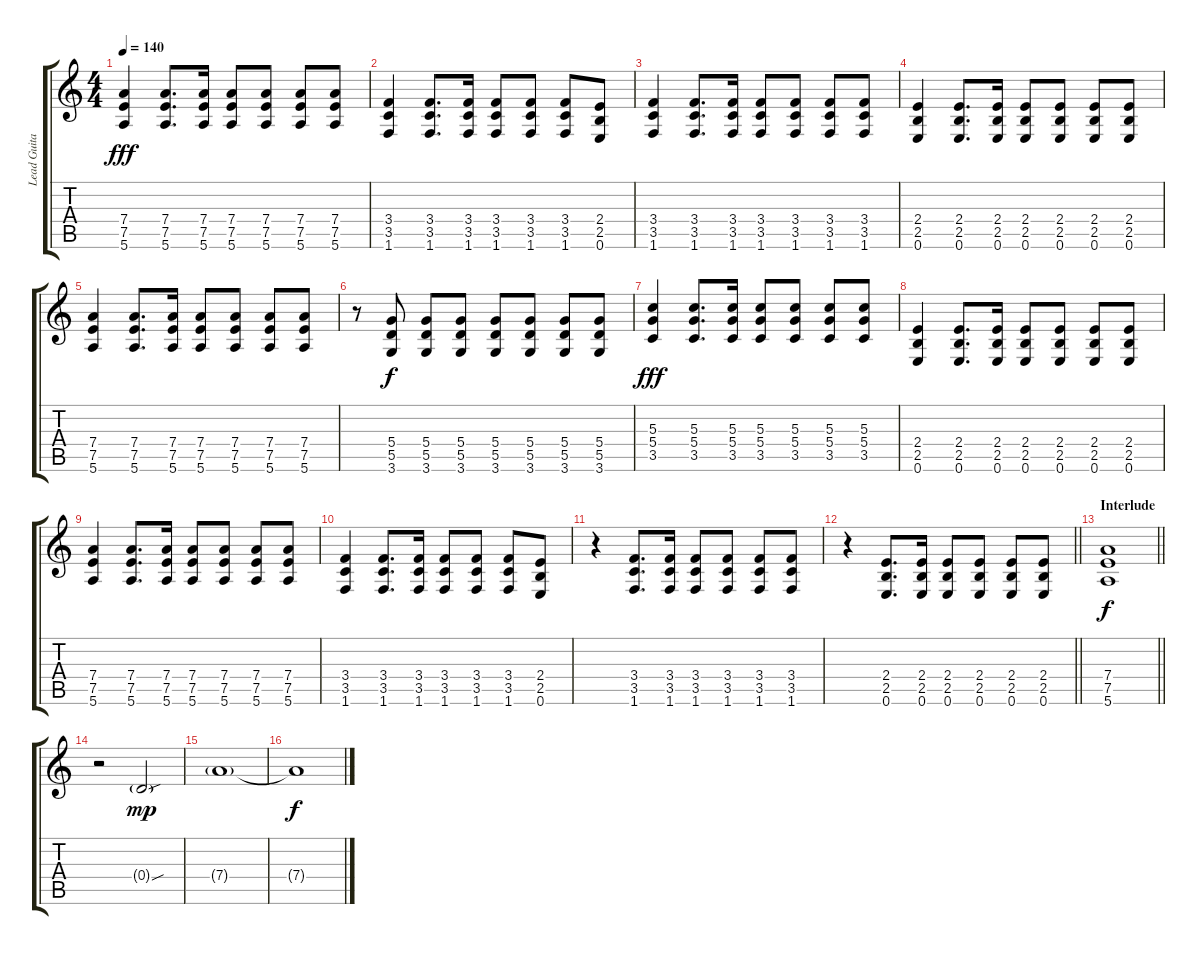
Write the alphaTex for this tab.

\track ("Lead Guitar" "Lead Guita") {instrument distortionguitar}
\staff {score tabs}
\tuning (E4 B3 G3 D3 A2 E2) {hide}
\ts (4 4)
\tempo 140
\clef g2
\ks c
(7.4 7.5 5.6).4{dy fff} (7.4 7.5 5.6).8{d} (7.4 7.5 5.6).16 (7.4 7.5 5.6).8 (7.4 7.5 5.6).8 (7.4 7.5 5.6).8 (7.4 7.5 5.6).8 |
(3.4 3.5 1.6).4 (3.4 3.5 1.6).8{d} (3.4 3.5 1.6).16 (3.4 3.5 1.6).8 (3.4 3.5 1.6).8 (3.4 3.5 1.6).8 (2.4 2.5 0.6).8 |
(3.4 3.5 1.6).4 (3.4 3.5 1.6).8{d} (3.4 3.5 1.6).16 (3.4 3.5 1.6).8 (3.4 3.5 1.6).8 (3.4 3.5 1.6).8 (3.4 3.5 1.6).8 |
(2.4 2.5 0.6).4 (2.4 2.5 0.6).8{d} (2.4 2.5 0.6).16 (2.4 2.5 0.6).8 (2.4 2.5 0.6).8 (2.4 2.5 0.6).8 (2.4 2.5 0.6).8 |
(7.4 7.5 5.6).4 (7.4 7.5 5.6).8{d} (7.4 7.5 5.6).16 (7.4 7.5 5.6).8 (7.4 7.5 5.6).8 (7.4 7.5 5.6).8 (7.4 7.5 5.6).8 |
r.8 (5.4 5.5 3.6).8{dy f} (5.4 5.5 3.6).8 (5.4 5.5 3.6).8 (5.4 5.5 3.6).8 (5.4 5.5 3.6).8 (5.4 5.5 3.6).8 (5.4 5.5 3.6).8 |
(5.3 5.4 3.5).4{dy fff} (5.3 5.4 3.5).8{d} (5.3 5.4 3.5).16 (5.3 5.4 3.5).8 (5.3 5.4 3.5).8 (5.3 5.4 3.5).8 (5.3 5.4 3.5).8 |
(2.4 2.5 0.6).4 (2.4 2.5 0.6).8{d} (2.4 2.5 0.6).16 (2.4 2.5 0.6).8 (2.4 2.5 0.6).8 (2.4 2.5 0.6).8 (2.4 2.5 0.6).8 |
(7.4 7.5 5.6).4 (7.4 7.5 5.6).8{d} (7.4 7.5 5.6).16 (7.4 7.5 5.6).8 (7.4 7.5 5.6).8 (7.4 7.5 5.6).8 (7.4 7.5 5.6).8 |
(3.4 3.5 1.6).4 (3.4 3.5 1.6).8{d} (3.4 3.5 1.6).16 (3.4 3.5 1.6).8 (3.4 3.5 1.6).8 (3.4 3.5 1.6).8 (2.4 2.5 0.6).8 |
r.4 (3.4 3.5 1.6).8{d} (3.4 3.5 1.6).16 (3.4 3.5 1.6).8 (3.4 3.5 1.6).8 (3.4 3.5 1.6).8 (3.4 3.5 1.6).8 |
\barLineRight lightlight
r.4 (2.4 2.5 0.6).8{d} (2.4 2.5 0.6).16 (2.4 2.5 0.6).8 (2.4 2.5 0.6).8 (2.4 2.5 0.6).8 (2.4 2.5 0.6).8 |
\section ("" "Interlude")
\barLineRight lightlight
(7.4 7.5 5.6).1{dy f} |
r.2 0.4{sou g}.2{dy mp} |
7.4{g}.1{volume 3} |
7.4{t}.1{dy f}
